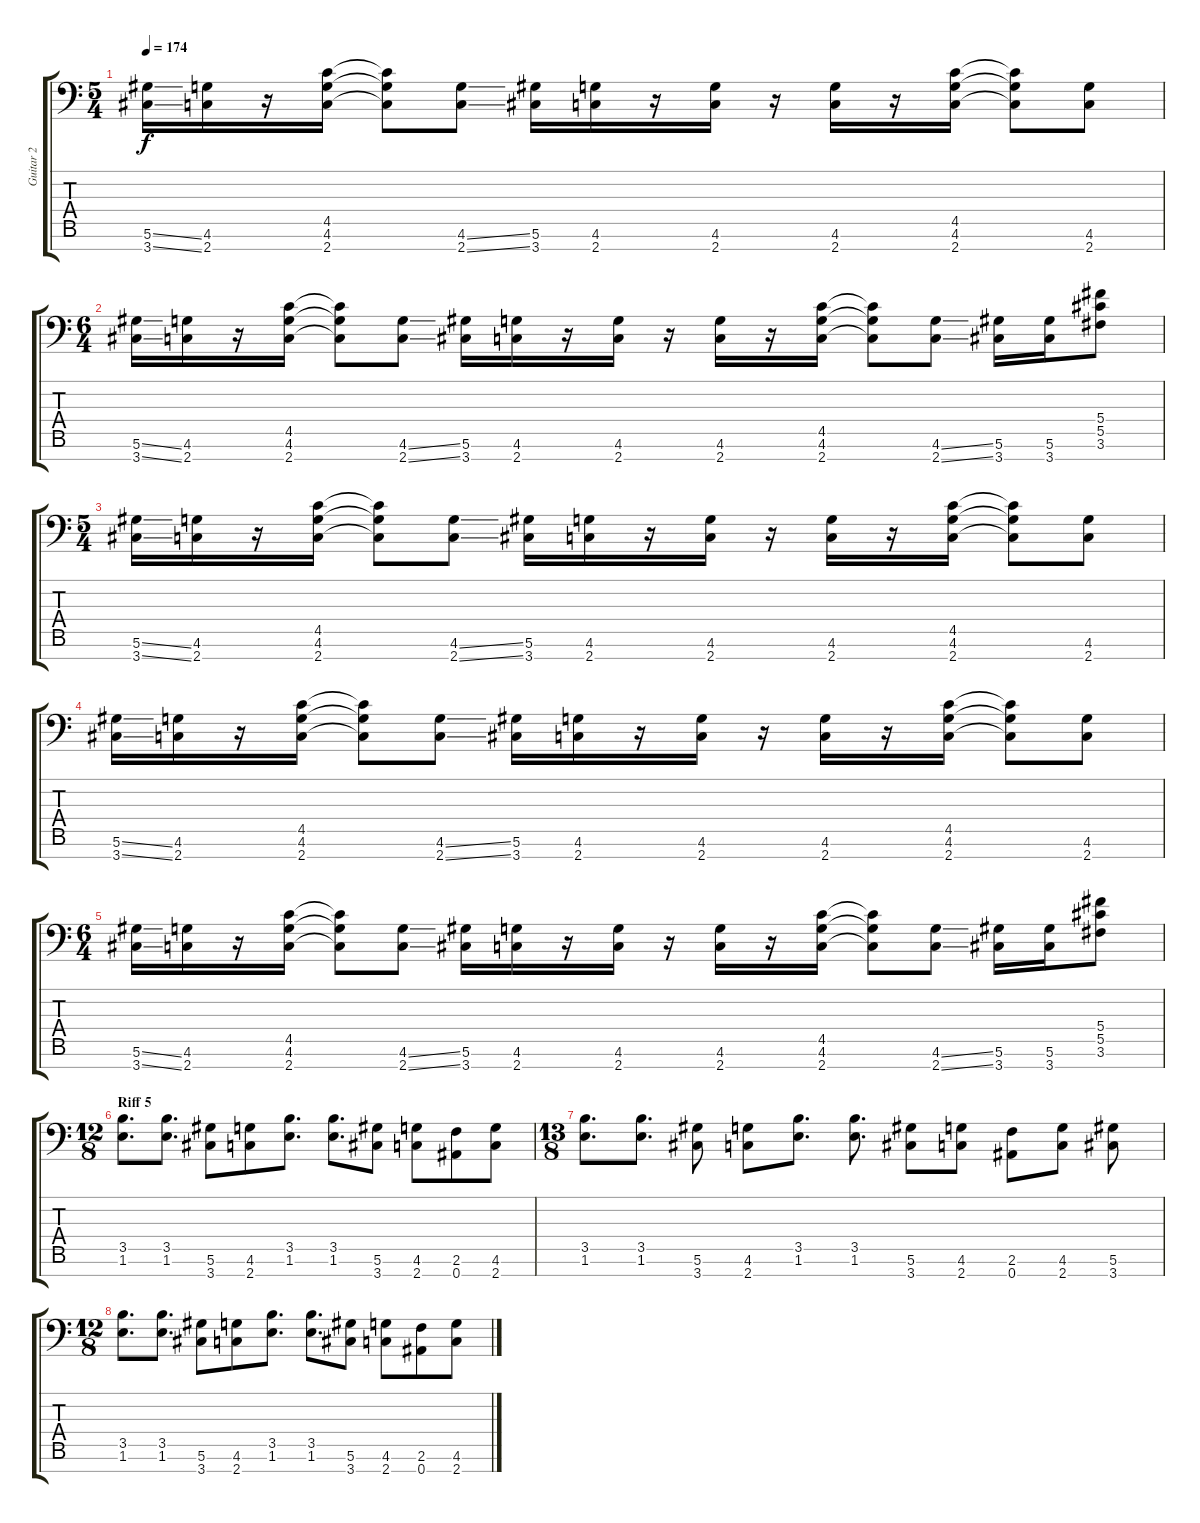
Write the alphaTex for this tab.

\track ("Guitar 2" "Guitar 2") {instrument distortionguitar}
\staff {score tabs}
\tuning (Eb4 Bb3 Gb3 Db3 Ab2 Eb2 Bb1) {hide}
\ts (5 4)
\tempo 174
\clef f4
\ks c
(5.6{ss} 3.7{ss}).16{dy f} (4.6 2.7).16 r.16 (4.5 4.6 2.7).16 (4.5{t} 4.6{t} 2.7{t}).8 (4.6{ss} 2.7{ss}).8 (5.6 3.7).16 (4.6 2.7).16 r.16 (4.6 2.7).16 r.16 (4.6 2.7).16 r.16 (4.5 4.6 2.7).16 (4.5{t} 4.6{t} 2.7{t}).8 (4.6 2.7).8 |
\ts (6 4)
(5.6{ss} 3.7{ss}).16 (4.6 2.7).16 r.16 (4.5 4.6 2.7).16 (4.5{t} 4.6{t} 2.7{t}).8 (4.6{ss} 2.7{ss}).8 (5.6 3.7).16 (4.6 2.7).16 r.16 (4.6 2.7).16 r.16 (4.6 2.7).16 r.16 (4.5 4.6 2.7).16 (4.5{t} 4.6{t} 2.7{t}).8 (4.6{ss} 2.7{ss}).8 (5.6 3.7).16 (5.6 3.7).16 (5.4 5.5 3.6).8 |
\ts (5 4)
(5.6{ss} 3.7{ss}).16 (4.6 2.7).16 r.16 (4.5 4.6 2.7).16 (4.5{t} 4.6{t} 2.7{t}).8 (4.6{ss} 2.7{ss}).8 (5.6 3.7).16 (4.6 2.7).16 r.16 (4.6 2.7).16 r.16 (4.6 2.7).16 r.16 (4.5 4.6 2.7).16 (4.5{t} 4.6{t} 2.7{t}).8 (4.6 2.7).8 |
(5.6{ss} 3.7{ss}).16 (4.6 2.7).16 r.16 (4.5 4.6 2.7).16 (4.5{t} 4.6{t} 2.7{t}).8 (4.6{ss} 2.7{ss}).8 (5.6 3.7).16 (4.6 2.7).16 r.16 (4.6 2.7).16 r.16 (4.6 2.7).16 r.16 (4.5 4.6 2.7).16 (4.5{t} 4.6{t} 2.7{t}).8 (4.6 2.7).8 |
\ts (6 4)
(5.6{ss} 3.7{ss}).16 (4.6 2.7).16 r.16 (4.5 4.6 2.7).16 (4.5{t} 4.6{t} 2.7{t}).8 (4.6{ss} 2.7{ss}).8 (5.6 3.7).16 (4.6 2.7).16 r.16 (4.6 2.7).16 r.16 (4.6 2.7).16 r.16 (4.5 4.6 2.7).16 (4.5{t} 4.6{t} 2.7{t}).8 (4.6{ss} 2.7{ss}).8 (5.6 3.7).16 (5.6 3.7).16 (5.4 5.5 3.6).8 |
\ts (12 8)
\section ("" "Riff 5")
(3.5 1.6).8{d} (3.5 1.6).8{d} (5.6 3.7).8 (4.6 2.7).8 (3.5 1.6).8{d} (3.5 1.6).8{d} (5.6 3.7).8 (4.6 2.7).8 (2.6 0.7).8 (4.6 2.7).8 |
\ts (13 8)
(3.5 1.6).8{d} (3.5 1.6).8{d} (5.6 3.7).8 (4.6 2.7).8 (3.5 1.6).8{d} (3.5 1.6).8{d} (5.6 3.7).8 (4.6 2.7).8 (2.6 0.7).8 (4.6 2.7).8 (5.6 3.7).8 |
\ts (12 8)
(3.5 1.6).8{d} (3.5 1.6).8{d} (5.6 3.7).8 (4.6 2.7).8 (3.5 1.6).8{d} (3.5 1.6).8{d} (5.6 3.7).8 (4.6 2.7).8 (2.6 0.7).8 (4.6 2.7).8
